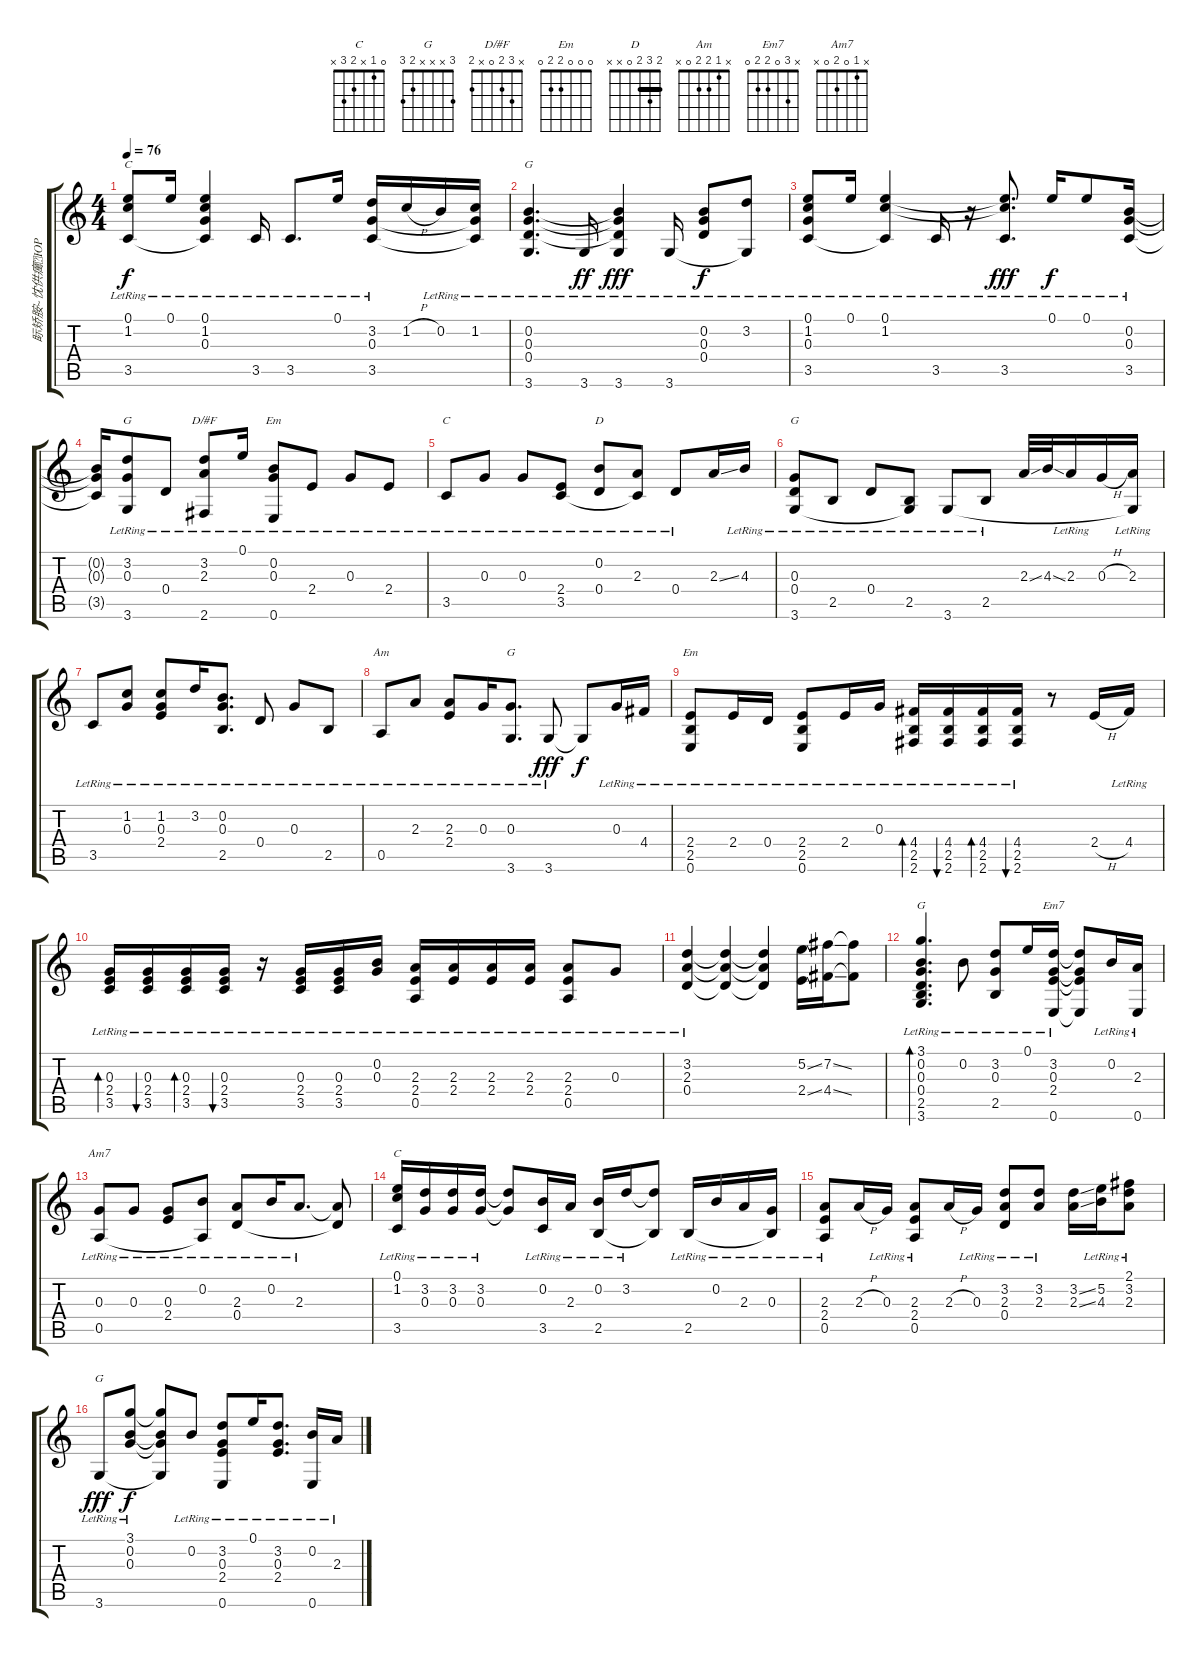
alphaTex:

\track ("眎矫胺~忱供癘ЮΡ" "眎矫胺~忱供癘ЮΡ") {instrument acousticguitarnylon}
\staff {score tabs}
\tuning (E4 B3 G3 D3 A2 E2) {hide}
\chord ("C" 0 1 0 2 3 x)
\chord ("G" 3 0 0 0 2 3)
\chord ("G" x 3 0 x 2 3)
\chord ("D/#F" x 3 2 0 x 2)
\chord ("Em" x 0 0 2 2 0)
\chord ("C" x 1 0 2 3 x)
\chord ("D" 2 3 2 0 x x) {barre 2}
\chord ("G" 3 x 0 0 2 3)
\chord ("Am" x 1 2 2 0 x)
\chord ("G" 3 x 0 x 2 3)
\chord ("Em" 0 0 0 2 2 0)
\chord ("G" 3 0 0 x 2 3)
\chord ("Em7" x 3 0 2 2 0)
\chord ("Am7" x 1 0 2 0 x)
\chord ("C" 0 1 x 2 3 x)
\chord ("G" 3 x x x 2 3)
\ts (4 4)
\tempo 76
\clef g2
\ks c
(0.1{lr} 1.2{lr} 3.5{lr}).8{ch "C" dy f} 0.1{lr}.16 (0.1{lr} 1.2{lr} 0.3{lr} 3.5{t}).4 3.5{lr}.16 3.5{lr}.8{d} 0.1{lr}.16 (3.2{lr} 0.3{lr} 3.5{lr}).16 1.2{h}.16 0.2{lr}.16 (1.2{lr} 0.3{t} 3.5{t}).16 |
(0.2{lr} 0.3{lr} 0.4{lr} 3.6{lr}).4{d ch "G"} 3.6{lr}.16{dy ff} (0.2{t} 0.3{t} 0.4{t} 3.6{lr}).4{dy fff} 3.6{lr}.16 (0.2{lr} 0.3{lr} 0.4{lr}).8{dy f} (3.2{lr} 3.6{t}).8 |
(0.1{lr} 1.2{lr} 0.3{lr} 3.5{lr}).8 0.1{lr}.16 (0.1{lr} 1.2{lr} 3.5{t}).4 3.5{lr}.16 r.16 (0.1{t} 1.2{t} 3.5{lr}).8{d dy fff} 0.1{lr}.16{dy f} 0.1{lr}.8 (0.2{lr} 0.3{lr} 3.5{lr}).16 |
(0.2{t} 0.3{t} 3.5{t}).16 (3.2{lr} 0.3{lr} 3.6{lr}).8{ch "G"} 0.4{lr}.8 (3.2{lr} 2.3{lr} 2.6{lr}).8{ch "D/#F"} 0.1{lr}.16 (0.2{lr} 0.3{lr} 0.6{lr}).8{ch "Em"} 2.4{lr}.8 0.3{lr}.8 2.4{lr}.8 |
3.5{lr}.8{ch "C"} 0.3{lr}.8 0.3{lr}.8 (2.4{lr} 3.5{lr}).8 (0.2{lr} 0.4{lr}).8{ch "D"} (2.3{lr} 3.5{t}).8 0.4{lr}.8 2.3{ss}.16 4.3{lr}.16 |
(0.3{lr} 0.4{lr} 3.6{lr}).8{ch "G"} 2.5{lr}.8 0.4{lr}.8 (2.5{lr} 3.6{t}).8 3.6{lr}.8 2.5{lr}.8 2.3{ss}.32 4.3{ss}.32 2.3{lr}.16 0.3{h}.16 (2.3{lr} 3.6{t}).16 |
3.5{lr}.8 (1.2{lr} 0.3{lr}).8 (1.2{lr} 0.3{lr} 2.4{lr}).8 3.2{lr}.16 (0.2{lr} 0.3{lr} 2.5{lr}).8{d} 0.4{lr}.8 0.3{lr}.8 2.5{lr}.8 |
0.5{lr}.8{ch "Am"} 2.3{lr}.8 (2.3{lr} 2.4{lr}).8 0.3{lr}.16 (0.3{lr} 3.6{lr}).8{d ch "G"} 3.6{lr}.8{dy fff} 3.6{t}.8{dy f} 0.3{lr}.16 4.4{lr}.16 |
(2.4{lr} 2.5{lr} 0.6{lr}).8{ch "Em"} 2.4{lr}.16 0.4{lr}.16 (2.4{lr} 2.5{lr} 0.6{lr}).8 2.4{lr}.16 0.3{lr}.16 (4.4{lr} 2.5{lr} 2.6{lr}).16{bd 60} (4.4{lr} 2.5{lr} 2.6{lr}).16{bu 60} (4.4{lr} 2.5{lr} 2.6{lr}).16{bd 60} (4.4{lr} 2.5{lr} 2.6{lr}).16{bu 60} r.8 2.4{h}.16 4.4{lr}.16 |
(0.3{lr} 2.4{lr} 3.5{lr}).16{bd 60} (0.3{lr} 2.4{lr} 3.5{lr}).16{bu 60} (0.3{lr} 2.4{lr} 3.5{lr}).16{bd 60} (0.3{lr} 2.4{lr} 3.5{lr}).16{bu 60} r.16 (0.3{lr} 2.4{lr} 3.5{lr}).16 (0.3{lr} 2.4{lr} 3.5{lr}).16 (0.2{lr} 0.3{lr}).16 (2.3{lr} 2.4{lr} 0.5{lr}).16 (2.3{lr} 2.4{lr}).16 (2.3{lr} 2.4{lr}).16 (2.3{lr} 2.4{lr}).16 (2.3{lr} 2.4{lr} 0.5{lr}).8 0.3{lr}.8 |
(3.2{lr} 2.3{lr} 0.4{lr}).4 (3.2{t} 2.3{t} 0.4{t}).4 (3.2{t} 2.3{t} 0.4{t}).4 (5.2{ss} 2.4{ss}).16 (7.2{ss} 4.4{ss}).16 (7.2{t} 4.4{t}).8 |
(3.1{lr} 0.2{lr} 0.3{lr} 0.4{lr} 2.5{lr} 3.6{lr}).4{d bd 120 ch "G"} 0.2{lr}.8 (3.2{lr} 0.3{lr} 2.5{lr}).8 0.1{lr}.16 (3.2{lr} 0.3{lr} 2.4{lr} 0.6{lr}).16{ch "Em7"} (3.2{t} 0.3{t} 2.4{t} 0.6{t}).8 0.2{lr}.16 (2.3{lr} 0.6{lr}).16 |
(0.3{lr} 0.5{lr}).8{ch "Am7"} 0.3{lr}.8 (0.3{lr} 2.4{lr}).8 (0.2{lr} 0.5{t}).8 (2.3{lr} 0.4{lr}).8 0.2{lr}.16 2.3{lr}.8{d} (2.3{t} 0.4{t}).8 |
(0.1{lr} 1.2{lr} 3.5{lr}).16{ch "C"} (3.2{lr} 0.3{lr}).16 (3.2{lr} 0.3{lr}).16 (3.2{lr} 0.3{lr}).16 (3.2{t} 0.3{t}).8 (0.2{lr} 3.5{lr}).16 2.3{lr}.16 (0.2{lr} 2.5{lr}).16 3.2{lr}.16 (3.2{t} 2.5{t}).8 2.5{lr}.16 0.2{lr}.16 2.3{lr}.16 (0.3{lr} 2.5{t}).16 |
(2.3{lr} 2.4{lr} 0.5{lr}).8 2.3{h}.16 0.3{lr}.16 (2.3{lr} 2.4{lr} 0.5{lr}).8 2.3{h}.16 0.3{lr}.16 (3.2{lr} 2.3{lr} 0.4{lr}).8 (3.2{lr} 2.3{lr}).8 (3.2{ss} 2.3{ss}).16 (5.2{lr} 4.3{lr}).16 (2.1{lr} 3.2{lr} 2.3{lr}).8 |
3.6{lr}.8{ch "G" dy fff} (3.1{lr} 0.2{lr} 0.3{lr}).8{dy f} (3.1{t} 0.2{t} 0.3{t} 3.6{t}).8 0.2{lr}.8 (3.2{lr} 0.3{lr} 2.4{lr} 0.6{lr}).8 0.1{lr}.16 (3.2{lr} 0.3{lr} 2.4{lr}).8{d} (0.2{lr} 0.6{lr}).16 2.3{lr}.16
